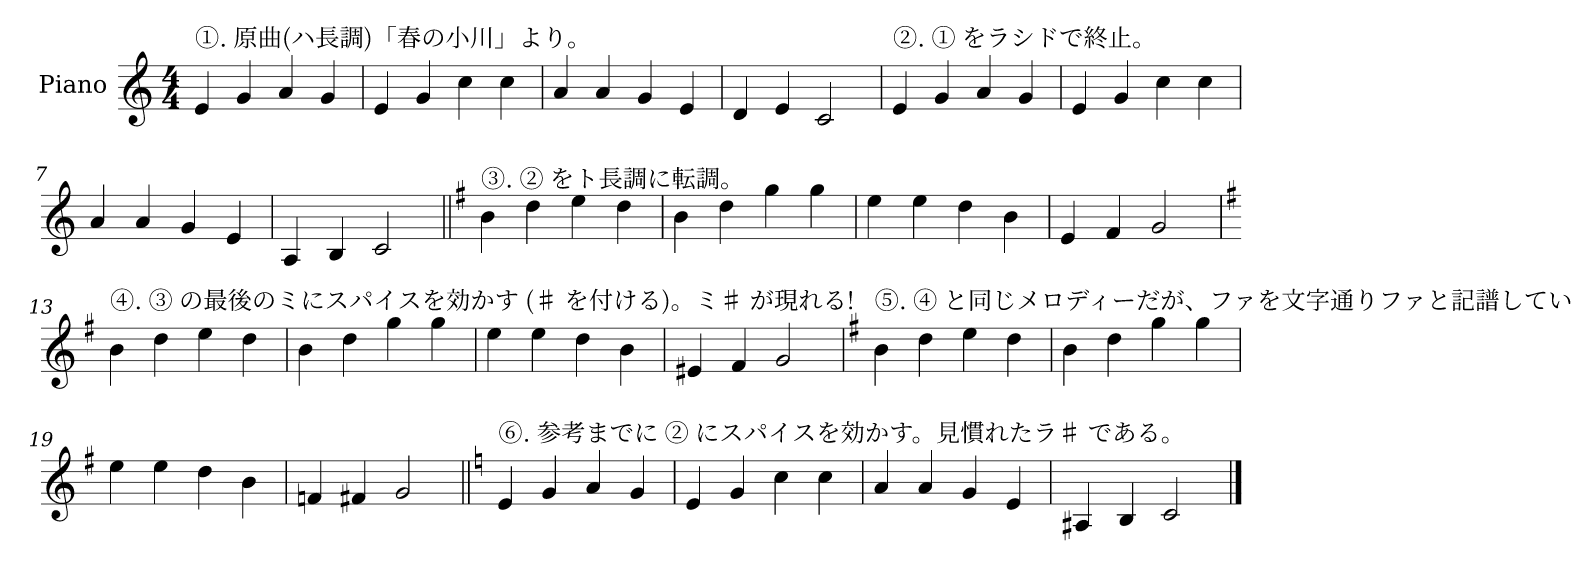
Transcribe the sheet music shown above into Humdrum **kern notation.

**kern
*part1
*staff1
*I"Piano
*I'Pno.
!!LO:LB:g=z
*clefG2
*k[]
*M4/4
=1
!LO:TX:a:t=①. 原曲(ハ長調)「春の小川」より。
4e/
4g/
4a/
4g/
=2
4e/
4g/
4cc\
4cc\
=3
4a/
4a/
4g/
4e/
=4
4d/
4e/
2c/
!!LO:LB:g=z
=5
!LO:TX:a:t=②. ① をラシドで終止。
4e/
4g/
4a/
4g/
=6
4e/
4g/
4cc\
4cc\
=7
4a/
4a/
4g/
4e/
=8
4A/
4B/
2c/
!!LO:LB:g=z
=9||
*k[f#]
!LO:TX:a:t=③. ② をト長調に転調。
4b\
4dd\
4ee\
4dd\
=10
4b\
4dd\
4gg\
4gg\
=11
4ee\
4ee\
4dd\
4b\
=12
4e/
4f#/
2g/
!!LO:LB:g=z
=13
*k[f#]
!LO:TX:a:t=④. ③ の最後のミにスパイスを効かす (♯ を付ける)。ミ♯ が現れる!
4b\
4dd\
4ee\
4dd\
=14
4b\
4dd\
4gg\
4gg\
=15
4ee\
4ee\
4dd\
4b\
=16
4e#X/
4f#/
2g/
!!LO:LB:g=z
=17
*k[f#]
!LO:TX:a:t=⑤. ④ と同じメロディーだが、ファを文字通りファと記譜している。④ と ⑤ のどちらが自然かは言うまでもない。
4b\
4dd\
4ee\
4dd\
=18
4b\
4dd\
4gg\
4gg\
=19
4ee\
4ee\
4dd\
4b\
=20
4fn/
4f#X/
2g/
!!LO:LB:g=z
=21||
*k[]
!LO:TX:a:t=⑥. 参考までに ② にスパイスを効かす。見慣れたラ♯ である。
4e/
4g/
4a/
4g/
=22
4e/
4g/
4cc\
4cc\
=23
4a/
4a/
4g/
4e/
=24
4A#X/
4B/
2c/
==
*-
